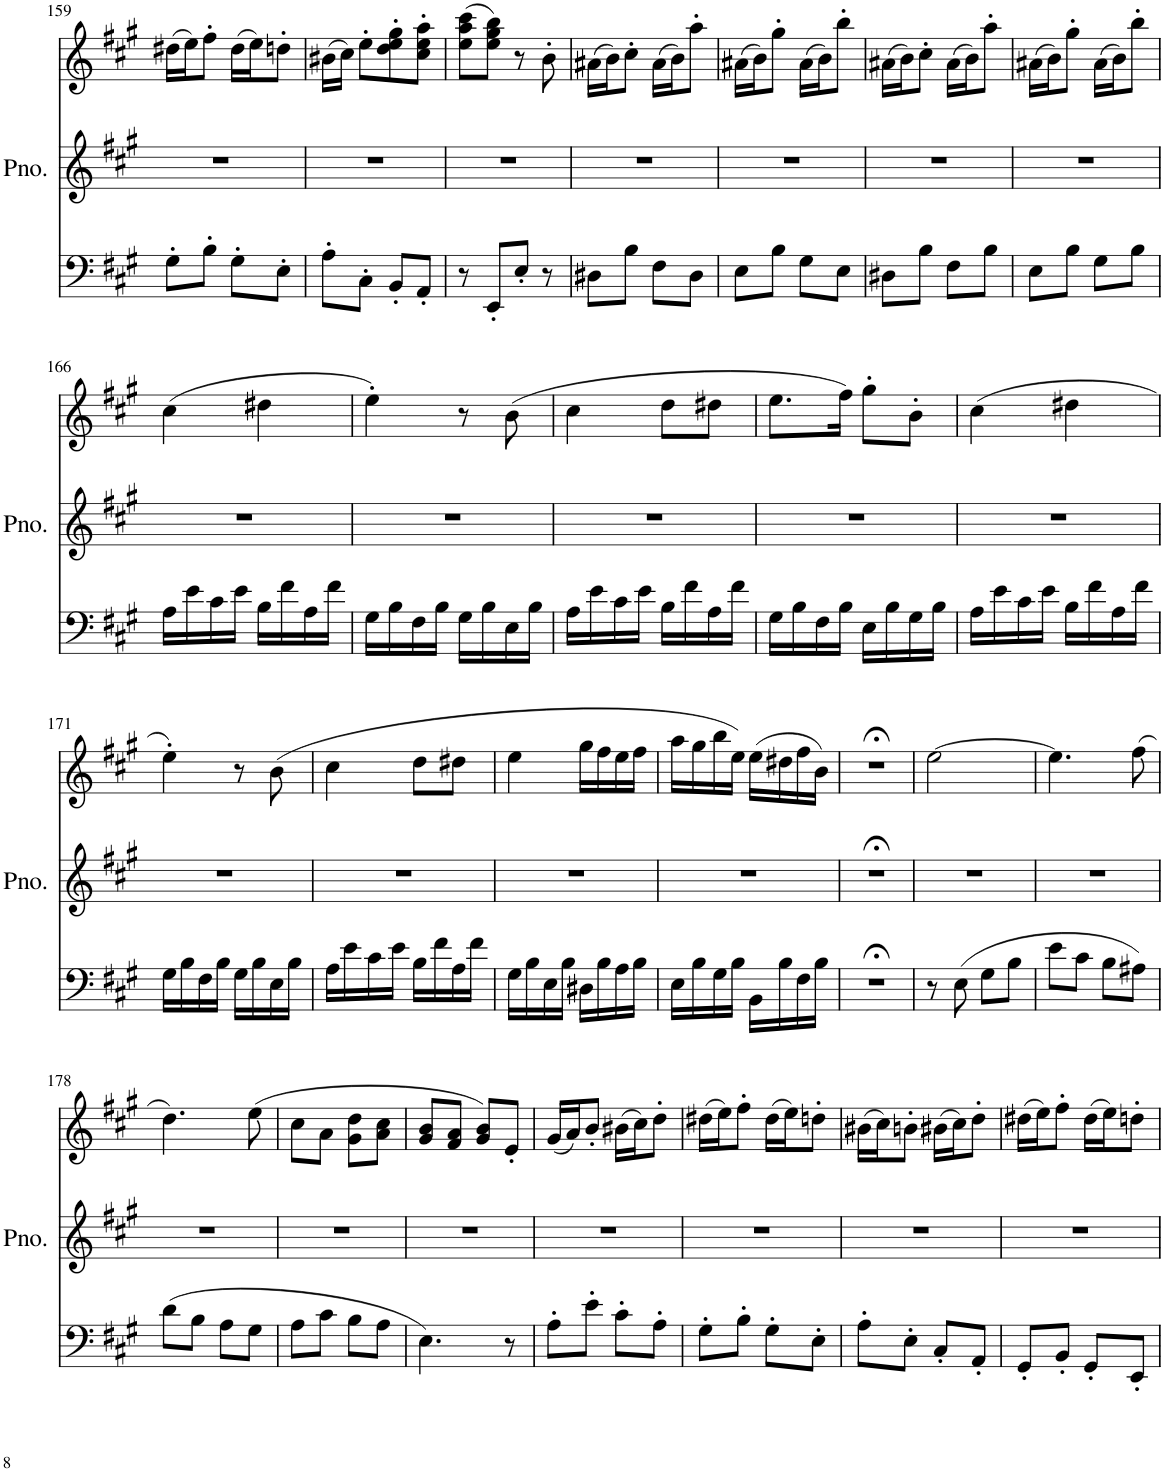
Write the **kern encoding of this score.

**kern	**kern	**kern
*part1	*part1	*part1
*staff3	*staff2	*staff1
*I"Piano	*	*
*I'Pno.	*	*
!!LO:PB:g=z
*clefF4	*clefG2	*clefG2
*k[f#c#g#]	*k[f#c#g#]	*k[f#c#g#]
*M2/4	*M2/4	*M2/4
=159	=159	=159
8G#'\L	2r	(16dd#X\LL
.	.	16ee\J)
8B'\J	.	8ff#'\J
8G#'\L	.	(16dd#\LL
.	.	16ee\J)
8E'\J	.	8ddn'\J
=160	=160	=160
8A'\L	2r	(16b#X\LL
.	.	16cc#\JJ)
8C#'\J	.	8ee'\L
8BB'/L	.	8dd\' 8ee\' 8gg#\'
8AA'/J	.	8cc#\' 8ee\' 8aa\'J
=161	=161	=161
8r	2r	(8ee\ 8aa\ 8ccc#\L
8EE'/L	.	8ee\ 8gg#\ 8bb\J)
8E'/J	.	8r
8r	.	8b'\
=162	=162	=162
8D#X\L	2r	(16a#X\LL
.	.	16b\J)
8B\J	.	8cc#'\J
8F#\L	.	(16a#\LL
.	.	16b\J)
8D#\J	.	8aa'\J
=163	=163	=163
8E\L	2r	(16a#X\LL
.	.	16b\J)
8B\J	.	8gg#'\J
8G#\L	.	(16a#\LL
.	.	16b\J)
8E\J	.	8bb'\J
=164	=164	=164
8D#X\L	2r	(16a#X\LL
.	.	16b\J)
8B\J	.	8cc#'\J
8F#\L	.	(16a#\LL
.	.	16b\J)
8B\J	.	8aa'\J
=165	=165	=165
8E\L	2r	(16a#X\LL
.	.	16b\J)
8B\J	.	8gg#'\J
8G#\L	.	(16a#\LL
.	.	16b\J)
8B\J	.	8bb'\J
!!LO:LB:g=z
=166	=166	=166
16A\LL	2r	(4cc#\
16e\	.	.
16c#\	.	.
16e\JJ	.	.
16B\LL	.	4dd#X\
16f#\	.	.
16A\	.	.
16f#\JJ	.	.
=167	=167	=167
16G#\LL	2r	4ee'\)
16B\	.	.
16F#\	.	.
16B\JJ	.	.
16G#\LL	.	8r
16B\	.	.
16E\	.	(8b\
16B\JJ	.	.
=168	=168	=168
16A\LL	2r	4cc#\
16e\	.	.
16c#\	.	.
16e\JJ	.	.
16B\LL	.	8dd\L
16f#\	.	.
16A\	.	8dd#X\J
16f#\JJ	.	.
=169	=169	=169
16G#\LL	2r	8.ee\L
16B\	.	.
16F#\	.	.
16B\JJ	.	16ff#\Jk)
16E\LL	.	8gg#'\L
16B\	.	.
16G#\	.	8b'\J
16B\JJ	.	.
=170	=170	=170
16A\LL	2r	(4cc#\
16e\	.	.
16c#\	.	.
16e\JJ	.	.
16B\LL	.	4dd#X\
16f#\	.	.
16A\	.	.
16f#\JJ	.	.
!!LO:LB:g=z
=171	=171	=171
16G#\LL	2r	4ee'\)
16B\	.	.
16F#\	.	.
16B\JJ	.	.
16G#\LL	.	8r
16B\	.	.
16E\	.	(8b\
16B\JJ	.	.
=172	=172	=172
16A\LL	2r	4cc#\
16e\	.	.
16c#\	.	.
16e\JJ	.	.
16B\LL	.	8dd\L
16f#\	.	.
16A\	.	8dd#X\J
16f#\JJ	.	.
=173	=173	=173
16G#\LL	2r	4ee\
16B\	.	.
16E\	.	.
16B\JJ	.	.
16D#X\LL	.	16gg#\LL
16B\	.	16ff#\
16A\	.	16ee\
16B\JJ	.	16ff#\JJ
=174	=174	=174
16E\LL	2r	16aa\LL
16B\	.	16gg#\
16G#\	.	16bb\
16B\JJ	.	16ee\JJ)
16BB\LL	.	(16ee\LL
16B\	.	16dd#X\
16F#\	.	16ff#\
16B\JJ	.	16b\JJ)
=175	=175	=175
2r;<	2r;<	2r;<
=176	=176	=176
8r	2r	[2ee\
8E\	.	.
8G#\L	.	.
8B\J	.	.
=177	=177	=177
8e\L	2r	4.ee\]
8c#\J	.	.
8B\L	.	.
8A#X\J	.	(8ff#\
!!LO:LB:g=z
=178	=178	=178
8d\L	2r	4.dd\)
8B\J	.	.
8A\L	.	.
8G#\J	.	(8ee\
=179	=179	=179
8A\L	2r	8cc#\L
8c#\J	.	8a\J
8B\L	.	8g#\ 8dd\L
8A\J	.	8a\ 8cc#\J
=180	=180	=180
4.E\	2r	8g#/ 8b/L
.	.	8f#/ 8a/J
.	.	8g#/ 8b/L)
8r	.	8e'/J
=181	=181	=181
8A'\L	2r	(16g#/LL
.	.	16a/J)
8e'\J	.	8b'/J
8c#'\L	.	(16b#X\LL
.	.	16cc#\J)
8A'\J	.	8dd'\J
=182	=182	=182
8G#'\L	2r	(16dd#X\LL
.	.	16ee\J)
8B'\J	.	8ff#'\J
8G#'\L	.	(16dd#\LL
.	.	16ee\J)
8E'\J	.	8ddn'\J
=183	=183	=183
8A'\L	2r	(16b#X\LL
.	.	16cc#\J)
8E'\J	.	8bn'\J
8C#'/L	.	(16b#X\LL
.	.	16cc#\J)
8AA'/J	.	8dd'\J
=184	=184	=184
8GG#'/L	2r	(16dd#X\LL
.	.	16ee\J)
8BB'/J	.	8ff#'\J
8GG#'/L	.	(16dd#\LL
.	.	16ee\J)
8EE'/J	.	8ddn'\J
=	=	=
*-	*-	*-
